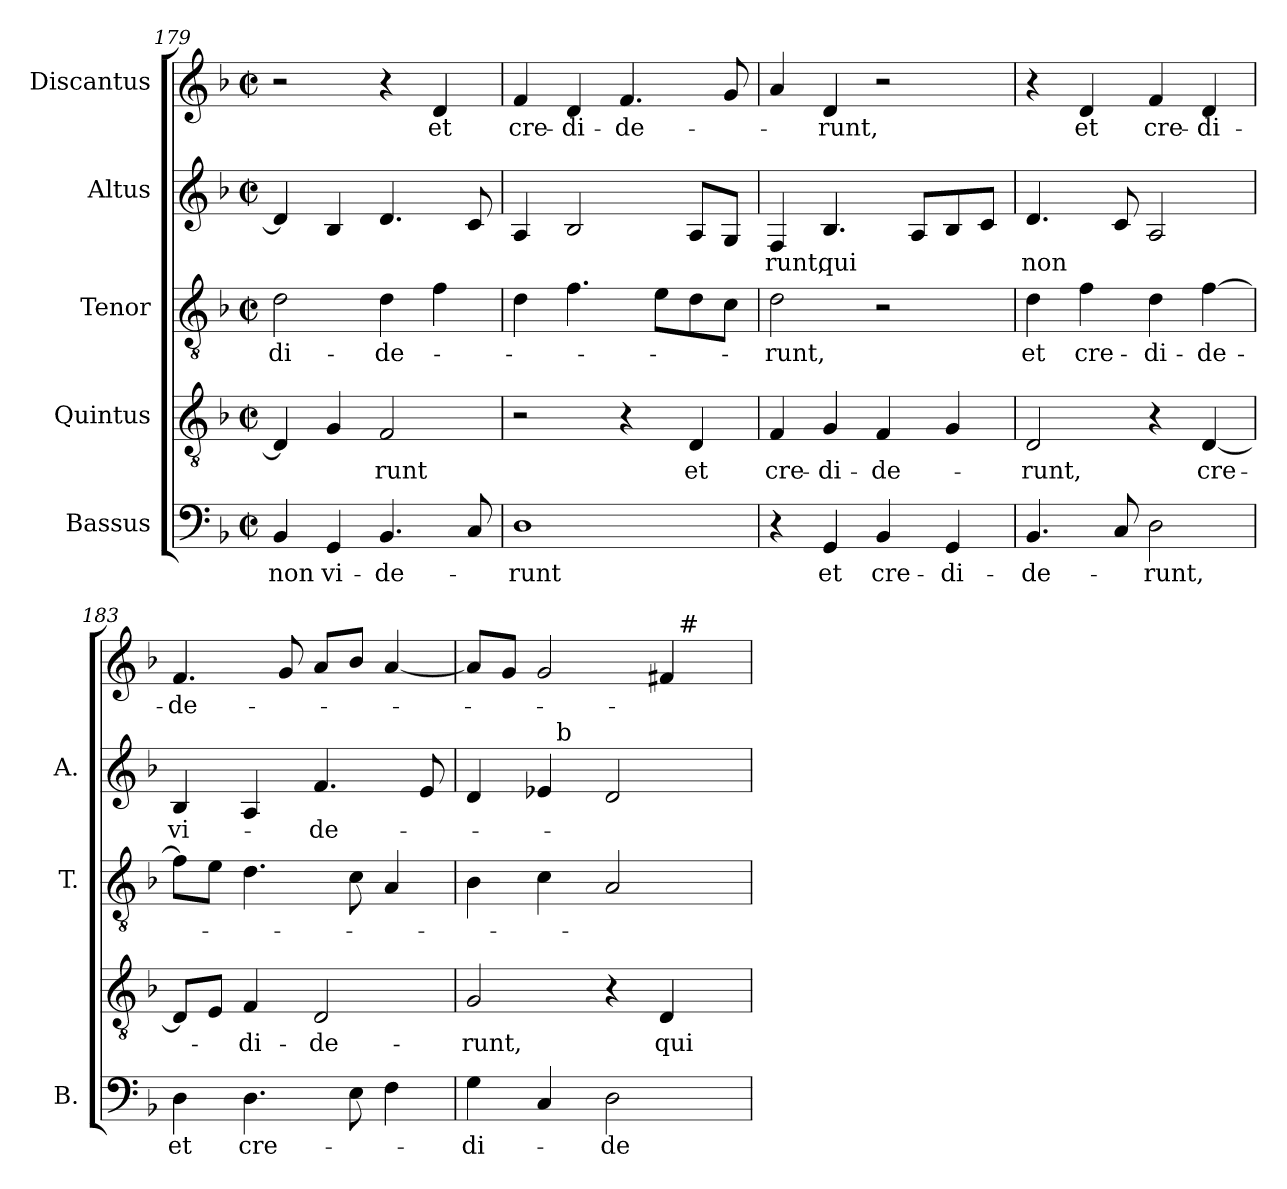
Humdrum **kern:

**kern	**text	**kern	**text	**kern	**text	**kern	**text	**kern	**text
*part5	*part5	*part4	*part4	*part3	*part3	*part2	*part2	*part1	*part1
*staff5	*staff5	*staff4	*staff4	*staff3	*staff3	*staff2	*staff2	*staff1	*staff1
*I"Bassus	*	*I"Quintus	*	*I"Tenor	*	*I"Altus	*	*I"Discantus	*
*I'B.	*	*	*	*I'T.	*	*I'A.	*	*	*
*clefF4	*	*clefGv2	*	*clefGv2	*	*clefG2	*	*clefG2	*
*	*	*ITrd7c12	*	*ITrd7c12	*	*	*	*	*
*k[b-]	*	*k[b-]	*	*k[b-]	*	*k[b-]	*	*k[b-]	*
*F:	*	*F:	*	*F:	*	*F:	*	*F:	*
*M2/2	*	*M2/2	*	*M2/2	*	*M2/2	*	*M2/2	*
*met(c|)	*	*met(c|)	*	*met(c|)	*	*met(c|)	*	*met(c|)	*
=179	=179	=179	=179	=179	=179	=179	=179	=179	=179
!	!LO:LY:b:color=#000000	!	!	!	!	!	!	!	!
!	!	!	!	!	!LO:LY:b:color=#000000	!	!	!	!
4BB-i/	non	4DDi/]	.	2Di\	-di-	4di/]	.	2r	.
!	!LO:LY:b:color=#000000	!	!	!	!	!	!	!	!
4GGi/	vi-	4GGi/	.	.	.	4B-i/	.	.	.
!	!LO:LY:b:color=#000000	!	!	!	!	!	!	!	!
!	!	!	!LO:LY:b:color=#000000	!	!	!	!	!	!
!	!	!	!	!	!LO:LY:b:color=#000000	!	!	!	!
4.BB-i/	-de-	2FFi/	-runt	4Di\	-de-	4.di/	.	4r	.
!	!	!	!	!	!	!	!	!	!LO:LY:b:color=#000000
.	.	.	.	4Fi\	.	.	.	4di/	et
8Ci/	.	.	.	.	.	8ci/	.	.	.
=180	=180	=180	=180	=180	=180	=180	=180	=180	=180
!	!LO:LY:b:color=#000000	!	!	!	!	!	!	!	!
!	!	!	!	!	!	!	!	!	!LO:LY:b:color=#000000
1Di	-runt	2r	.	4Di\	.	4Ai/	.	4fi/	cre-
!	!	!	!	!	!	!	!	!	!LO:LY:b:color=#000000
.	.	.	.	4.Fi\	.	2B-i/	.	4di/	-di-
!	!	!	!	!	!	!	!	!	!LO:LY:b:color=#000000
.	.	4r	.	.	.	.	.	4.fi/	-de-
.	.	.	.	8Ei\L	.	.	.	.	.
!	!	!	!LO:LY:b:color=#000000	!	!	!	!	!	!
.	.	4DDi/	et	8Di\	.	8Ai/L	.	.	.
.	.	.	.	8Ci\J	.	8Gi/J	.	8gi/	.
!!LO:PB:g=z
=181	=181	=181	=181	=181	=181	=181	=181	=181	=181
!	!	!	!LO:LY:b:color=#000000	!	!	!	!	!	!
!	!	!	!	!	!LO:LY:b:color=#000000	!	!	!	!
!	!	!	!	!	!	!	!LO:LY:b:color=#000000	!	!
4r	.	4FFi/	cre-	2Di\	-runt,	4Fi/	-runt,	4ai/	.
!	!LO:LY:b:color=#000000	!	!	!	!	!	!	!	!
!	!	!	!LO:LY:b:color=#000000	!	!	!	!	!	!
!	!	!	!	!	!	!	!LO:LY:b:color=#000000	!	!
!	!	!	!	!	!	!	!	!	!LO:LY:b:color=#000000
4GGi/	et	4GGi/	-di-	.	.	4.B-i/	qui	4di/	-runt,
!	!LO:LY:b:color=#000000	!	!	!	!	!	!	!	!
!	!	!	!LO:LY:b:color=#000000	!	!	!	!	!	!
4BB-i/	cre-	4FFi/	-de-	2r	.	.	.	2r	.
.	.	.	.	.	.	8Ai/L	.	.	.
!	!LO:LY:b:color=#000000	!	!	!	!	!	!	!	!
4GGi/	-di-	4GGi/	.	.	.	8B-i/	.	.	.
.	.	.	.	.	.	8ci/J	.	.	.
=182	=182	=182	=182	=182	=182	=182	=182	=182	=182
!	!LO:LY:b:color=#000000	!	!	!	!	!	!	!	!
!	!	!	!LO:LY:b:color=#000000	!	!	!	!	!	!
!	!	!	!	!	!LO:LY:b:color=#000000	!	!	!	!
!	!	!	!	!	!	!	!LO:LY:b:color=#000000	!	!
4.BB-i/	-de-	2DDi/	-runt,	4Di\	et	4.di/	non	4r	.
!	!	!	!	!	!LO:LY:b:color=#000000	!	!	!	!
!	!	!	!	!	!	!	!	!	!LO:LY:b:color=#000000
.	.	.	.	4Fi\	cre-	.	.	4di/	et
8Ci/	.	.	.	.	.	8ci/	.	.	.
!	!LO:LY:b:color=#000000	!	!	!	!	!	!	!	!
!	!	!	!	!	!LO:LY:b:color=#000000	!	!	!	!
!	!	!	!	!	!	!	!	!	!LO:LY:b:color=#000000
2Di\	-runt,	4r	.	4Di\	-di-	2Ai/	.	4fi/	cre-
!	!	!	!LO:LY:b:color=#000000	!	!	!	!	!	!
!	!	!	!	!	!LO:LY:b:color=#000000	!	!	!	!
!	!	!	!	!	!	!	!	!	!LO:LY:b:color=#000000
.	.	[<4DDi/	cre-	[>4Fi\	-de-	.	.	4di/	-di-
=183	=183	=183	=183	=183	=183	=183	=183	=183	=183
!	!LO:LY:b:color=#000000	!	!	!	!	!	!	!	!
!	!	!	!	!	!	!	!LO:LY:b:color=#000000	!	!
!	!	!	!	!	!	!	!	!	!LO:LY:b:color=#000000
4Di\	et	8DDi/L]	.	8Fi\L]	.	4B-i/	vi-	4.fi/	-de-
.	.	8EEi/J	.	8Ei\J	.	.	.	.	.
!	!LO:LY:b:color=#000000	!	!	!	!	!	!	!	!
!	!	!	!LO:LY:b:color=#000000	!	!	!	!	!	!
4.Di\	cre-	4FFi/	-di-	4.Di\	.	4Ai/	.	.	.
.	.	.	.	.	.	.	.	8gi/	.
!	!	!	!LO:LY:b:color=#000000	!	!	!	!	!	!
!	!	!	!	!	!	!	!LO:LY:b:color=#000000	!	!
.	.	2DDi/	-de-	.	.	4.fi/	-de-	8ai/L	.
8Ei\	.	.	.	8Ci\	.	.	.	8b-i/J	.
4Fi\	.	.	.	4AAi/	.	.	.	[<4ai/	.
.	.	.	.	.	.	8ei/	.	.	.
=184	=184	=184	=184	=184	=184	=184	=184	=184	=184
!	!LO:LY:b:color=#000000	!	!	!	!	!	!	!	!
!	!	!	!LO:LY:b:color=#000000	!	!	!	!	!	!
*	*	*	*	*	*	*^	*	*^	*
4Gi\	-di-	2GGi/	-runt,	4BB-i\	.	4di/	4ryy	.	8ai/L]	2ryy	.
.	.	.	.	.	.	.	.	.	8gi/J	.	.
4Ci/	.	.	.	4Ci\	.	4e-i/	32ryy	.	2gi/	.	.
.	.	.	.	.	.	.	256ryy	.	.	.	.
!	!	!	!	!	!	!	!LO:TX:a:t=b	!	!	!	!
.	.	.	.	.	.	.	2ryy	.	.	.	.
!	!LO:LY:b:color=#000000	!	!	!	!	!	!	!	!	!	!
2Di\	-de-	4r	.	2AAi/	.	2di/	.	.	.	4ryy	.
!	!	!	!LO:LY:b:color=#000000	!	!	!	!	!	!	!	!
.	.	4DDi/	qui	.	.	.	.	.	4f#i/	32ryy	.
.	.	.	.	.	.	.	.	.	.	256ryy	.
!	!	!	!	!	!	!	!	!	!	!LO:TX:a:t=#	!
.	.	.	.	.	.	.	8ryy	.	.	8ryy	.
.	.	.	.	.	.	.	16ryy	.	.	16ryy	.
.	.	.	.	.	.	.	64..ryy	.	.	64..ryy	.
*	*	*	*	*	*	*v	*v	*	*	*	*
*	*	*	*	*	*	*	*	*v	*v	*
=	=	=	=	=	=	=	=	=	=
*-	*-	*-	*-	*-	*-	*-	*-	*-	*-
